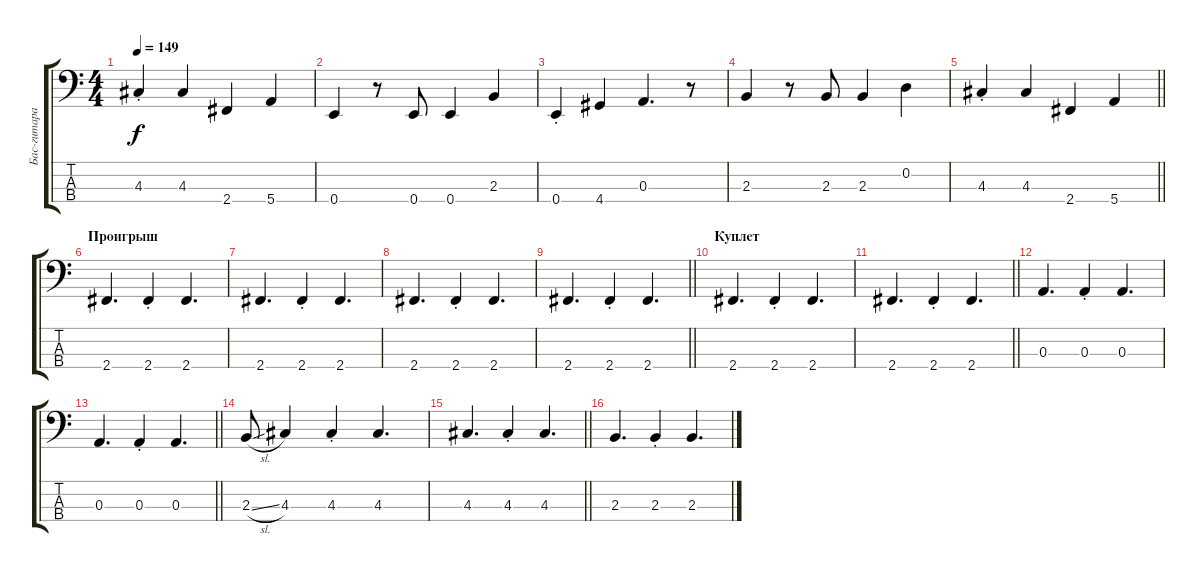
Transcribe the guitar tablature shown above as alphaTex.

\track ("Бас-гитара" "Бас-гитара") {instrument electricbassfinger}
\staff {score tabs}
\tuning (G2 D2 A1 E1) {hide}
\ts (4 4)
\tempo 149
\clef f4
\ks c
4.3{st}.4{dy f} 4.3.4 2.4.4 5.4.4 |
0.4.4 r.8 0.4.8 0.4.4 2.3.4 |
0.4{st}.4 4.4.4 0.3.4{d} r.8 |
2.3.4 r.8 2.3.8 2.3.4 0.2.4 |
\barLineRight lightlight
4.3{st}.4 4.3.4 2.4.4 5.4.4 |
\section ("" "Проигрыш")
2.4.4{d} 2.4{st}.4 2.4.4{d} |
2.4.4{d} 2.4{st}.4 2.4.4{d} |
2.4.4{d} 2.4{st}.4 2.4.4{d} |
\barLineRight lightlight
2.4.4{d} 2.4{st}.4 2.4.4{d} |
\section ("" "Куплет")
2.4.4{d} 2.4{st}.4 2.4.4{d} |
\barLineRight lightlight
2.4.4{d} 2.4{st}.4 2.4.4{d} |
0.3.4{d} 0.3{st}.4 0.3.4{d} |
\barLineRight lightlight
0.3.4{d} 0.3{st}.4 0.3.4{d} |
2.3{sl}.8 4.3.4 4.3{st}.4 4.3.4{d} |
\barLineRight lightlight
4.3.4{d} 4.3{st}.4 4.3.4{d} |
2.3.4{d} 2.3{st}.4 2.3.4{d}
